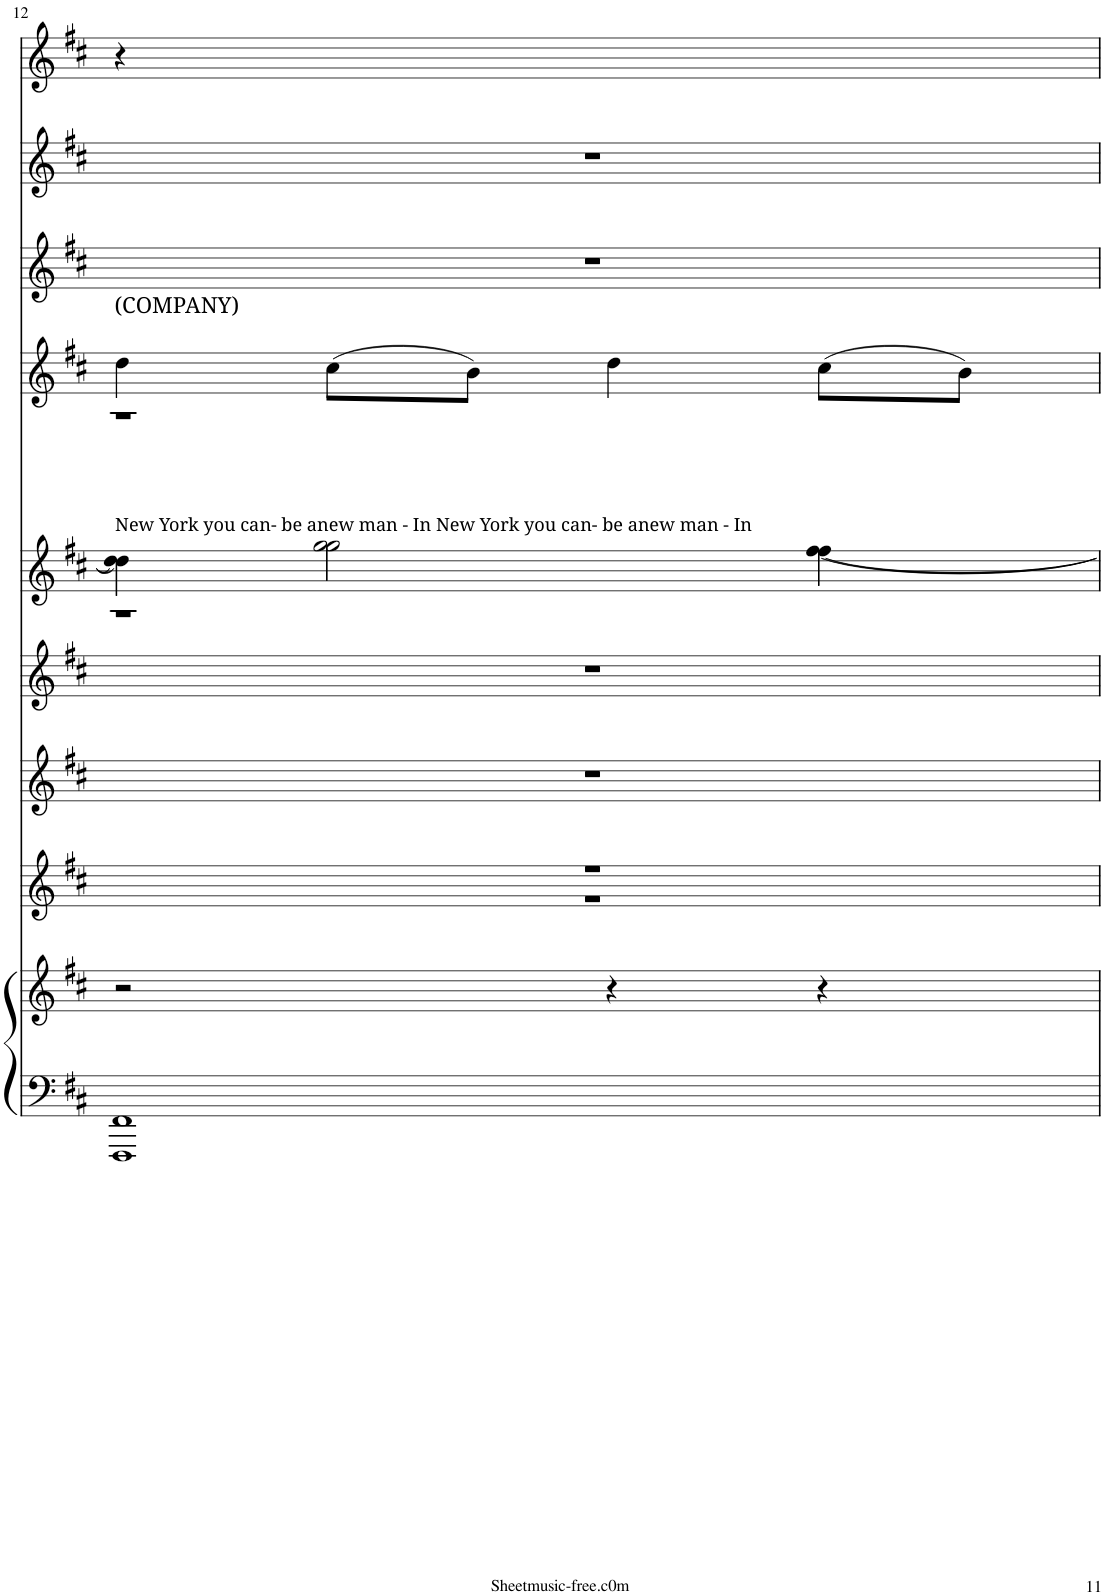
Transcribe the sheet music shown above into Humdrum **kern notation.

**kern	**kern	**kern	**kern	**kern	**kern	**kern	**kern	**kern	**kern
*part9	*part9	*part8	*part7	*part6	*part5	*part4	*part3	*part2	*part1
*staff10	*staff9	*staff8	*staff7	*staff6	*staff5	*staff4	*staff3	*staff2	*staff1
!!LO:PB:g=z
*clefF4	*clefG2	*clefG2	*clefG2	*clefG2	*clefG2	*clefG2	*clefG2	*clefG2	*clefG2
*k[f#c#]	*k[f#c#]	*k[f#c#]	*k[f#c#]	*k[f#c#]	*k[f#c#]	*k[f#c#]	*k[f#c#]	*k[f#c#]	*k[f#c#]
*M2/2	*M2/2	*	*	*	*	*	*	*	*M2/2
=12	=12	=12	=12	=12	=12	=12	=12	=12	=12
*^	*	*^	*	*	*^	*^	*	*	*
*	*	*	*	*	*	*	*	*^	*	*	*	*	*
!	!	!	!	!	!	!	!	!	!	!LO:TX:a:t=(COMPANY)	!	!	!	!
!	!	!	!	!	!	!	!	!	!	!LO:TX:b:t=New York you can- be anew man - In New York you can- be anew man - In	!	!	!	!
1FF#	1FFF#	2r	1r	1r	1r	1r	4dd\]	4dd\]	1r	4dd\	1r	1r	1r	4r
.	.	.	.	.	.	.	2gg\	2gg\	.	(8cc#\L	.	.	.	2.ryy
.	.	.	.	.	.	.	.	.	.	8b\J)	.	.	.	.
.	.	4r	.	.	.	.	.	.	.	4dd\	.	.	.	.
.	.	4r	.	.	.	.	[4ff#\	[4ff#\	.	(8cc#\L	.	.	.	.
.	.	.	.	.	.	.	.	.	.	8b\J)	.	.	.	.
*	*	*	*	*	*	*	*v	*v	*v	*	*	*	*	*
*v	*v	*	*v	*v	*	*	*	*v	*v	*	*	*
=	=	=	=	=	=	=	=	=	=
*-	*-	*-	*-	*-	*-	*-	*-	*-	*-
